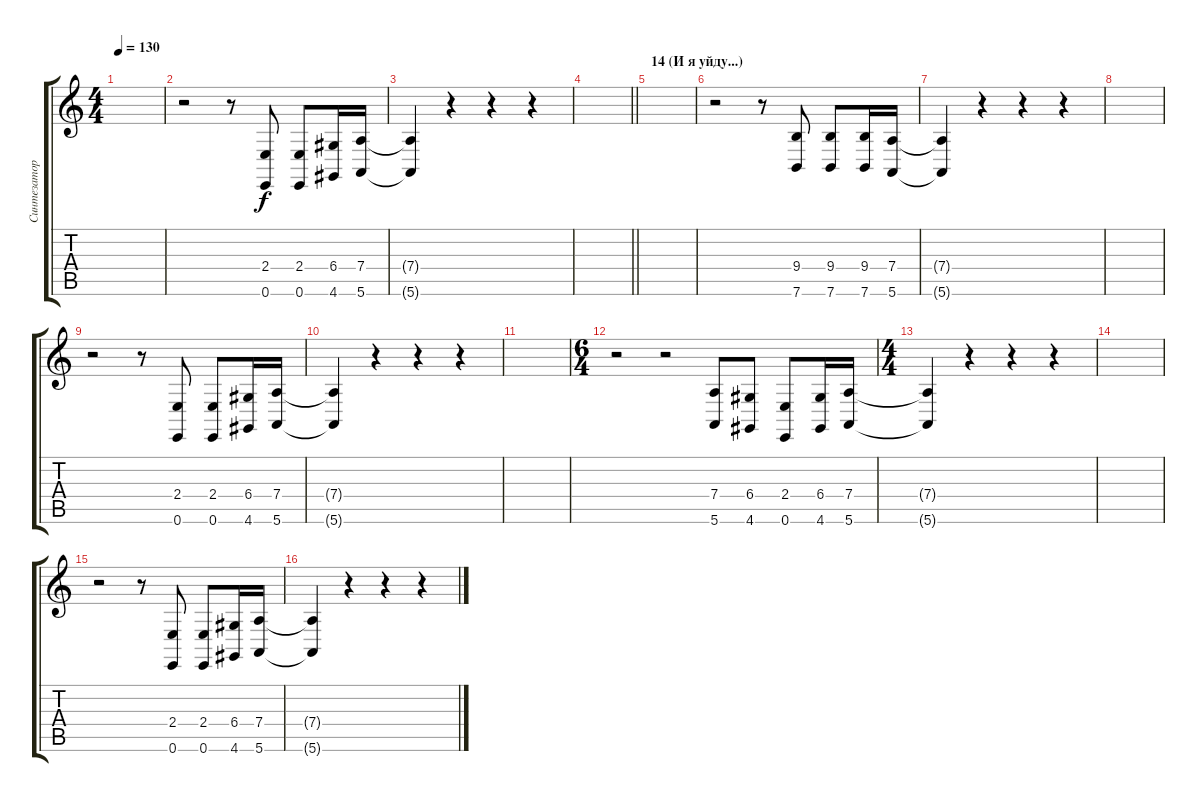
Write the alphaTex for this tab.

\track ("Синтезатор" "Синтезатор") {instrument lead2sawtooth}
\staff {score tabs}
\tuning (E4 B3 G3 D3 A2 E2) {hide}
\ts (4 4)
\tempo 130
\clef g2
\ks c
|
r.2 r.8 (2.4 0.6).8 (2.4 0.6).8 (6.4 4.6).16 (7.4 5.6).16 |
(7.4{t} 5.6{t}).4 r.4 r.4 r.4 |
\barLineRight lightlight
|
\section ("" "14 (И я уйду...)")
|
r.2 r.8 (9.4 7.6).8 (9.4 7.6).8 (9.4 7.6).16 (7.4 5.6).16 |
(7.4{t} 5.6{t}).4 r.4 r.4 r.4 |
|
r.2 r.8 (2.4 0.6).8 (2.4 0.6).8 (6.4 4.6).16 (7.4 5.6).16 |
(7.4{t} 5.6{t}).4 r.4 r.4 r.4 |
|
\ts (6 4)
r.2 r.2 (7.4 5.6).8 (6.4 4.6).8 (2.4 0.6).8 (6.4 4.6).16 (7.4 5.6).16 |
\ts (4 4)
(7.4{t} 5.6{t}).4 r.4 r.4 r.4 |
|
r.2 r.8 (2.4 0.6).8 (2.4 0.6).8 (6.4 4.6).16 (7.4 5.6).16 |
(7.4{t} 5.6{t}).4 r.4 r.4 r.4
